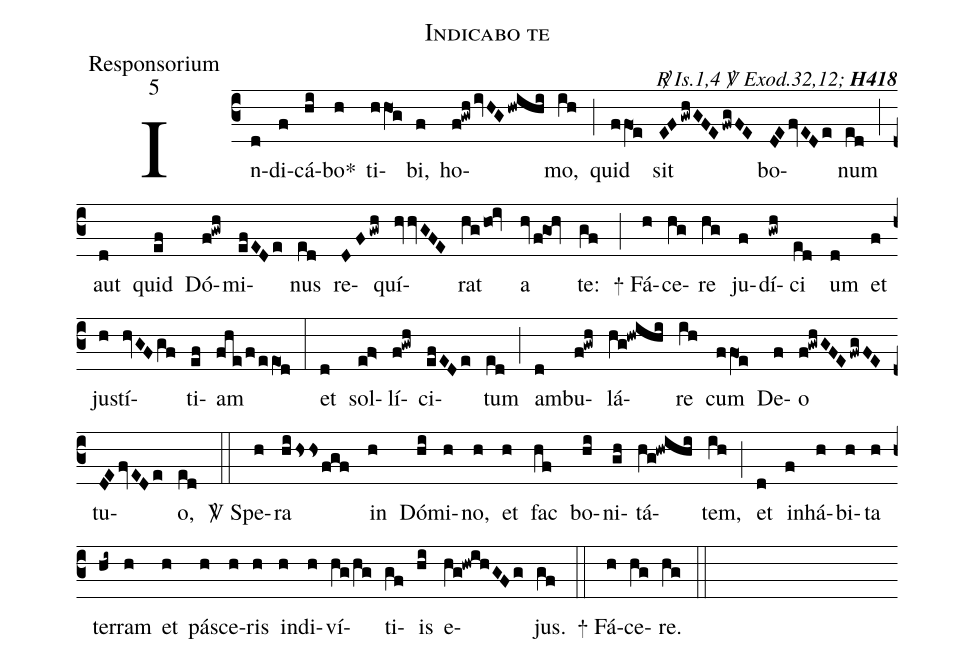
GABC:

name:Indicabo te;
office-part:Responsorium;
mode:5;
commentary:{\itshape\mdseries \Rbar\  Is.1,4 \Vbar\  Exod.32,12;\/}  {\bfseries H418};
%%
(c3) In(d)di(f)cá(hi)bo<sp>*</sp>(h) ti(hhO1g)bi,(f) ho(f!gwhivHGhwihi)mo,(ih) (;)
quid(ffO1e) sit(EFgwhGFEfwgFE) bo(DEfvEDe)num(ed) (;)
aut(d) quid(ef) Dó(f!gwh)mi(efEDe)nus(ed) re(DFgwh)quí(hvvGFE)rat(hg/ho0!iv) a(hvf!go1!hv) te:(gf) (;)
<sp>+</sp> Fá(h)ce(hg)re(hg) ju(f)dí(gwh)ci(ed) um(d) et(f) ju(h)stí(hvGFgf)ti(ef)am(fhe/f/eeO1d) (:)
et(d) sol(e!f>)lí(f!gwh)ci(efEDe)tum(ed) (;)
am(d)bu(f!gwh)lá(hg!hwihi)re(ih) cum(ffO1e) De(f)o(f!gwhGFEfwgFE) tu(DEfvEDe)o,(ed) (::)
<sp>V/</sp> Spe(h)ra(hihss/fgf) in(h) Dó(hi)mi(h)no,(h) et(h) fac(hf) bo(hi)ni(gh)tá(hg!hwihi)tem,(ih) (;)
et(d) in(f)há(h)bi(h)ta(h) ter(hi~)ram(h) et(h) pá(h)sce(h)ris(h) in(h)di(h)ví(hg/hg)ti(gf)is(hi) e(hg!hwihGFg)jus.(gf) (::)
<sp>+</sp> Fá(h)ce(hg)re.(hg) (::)
